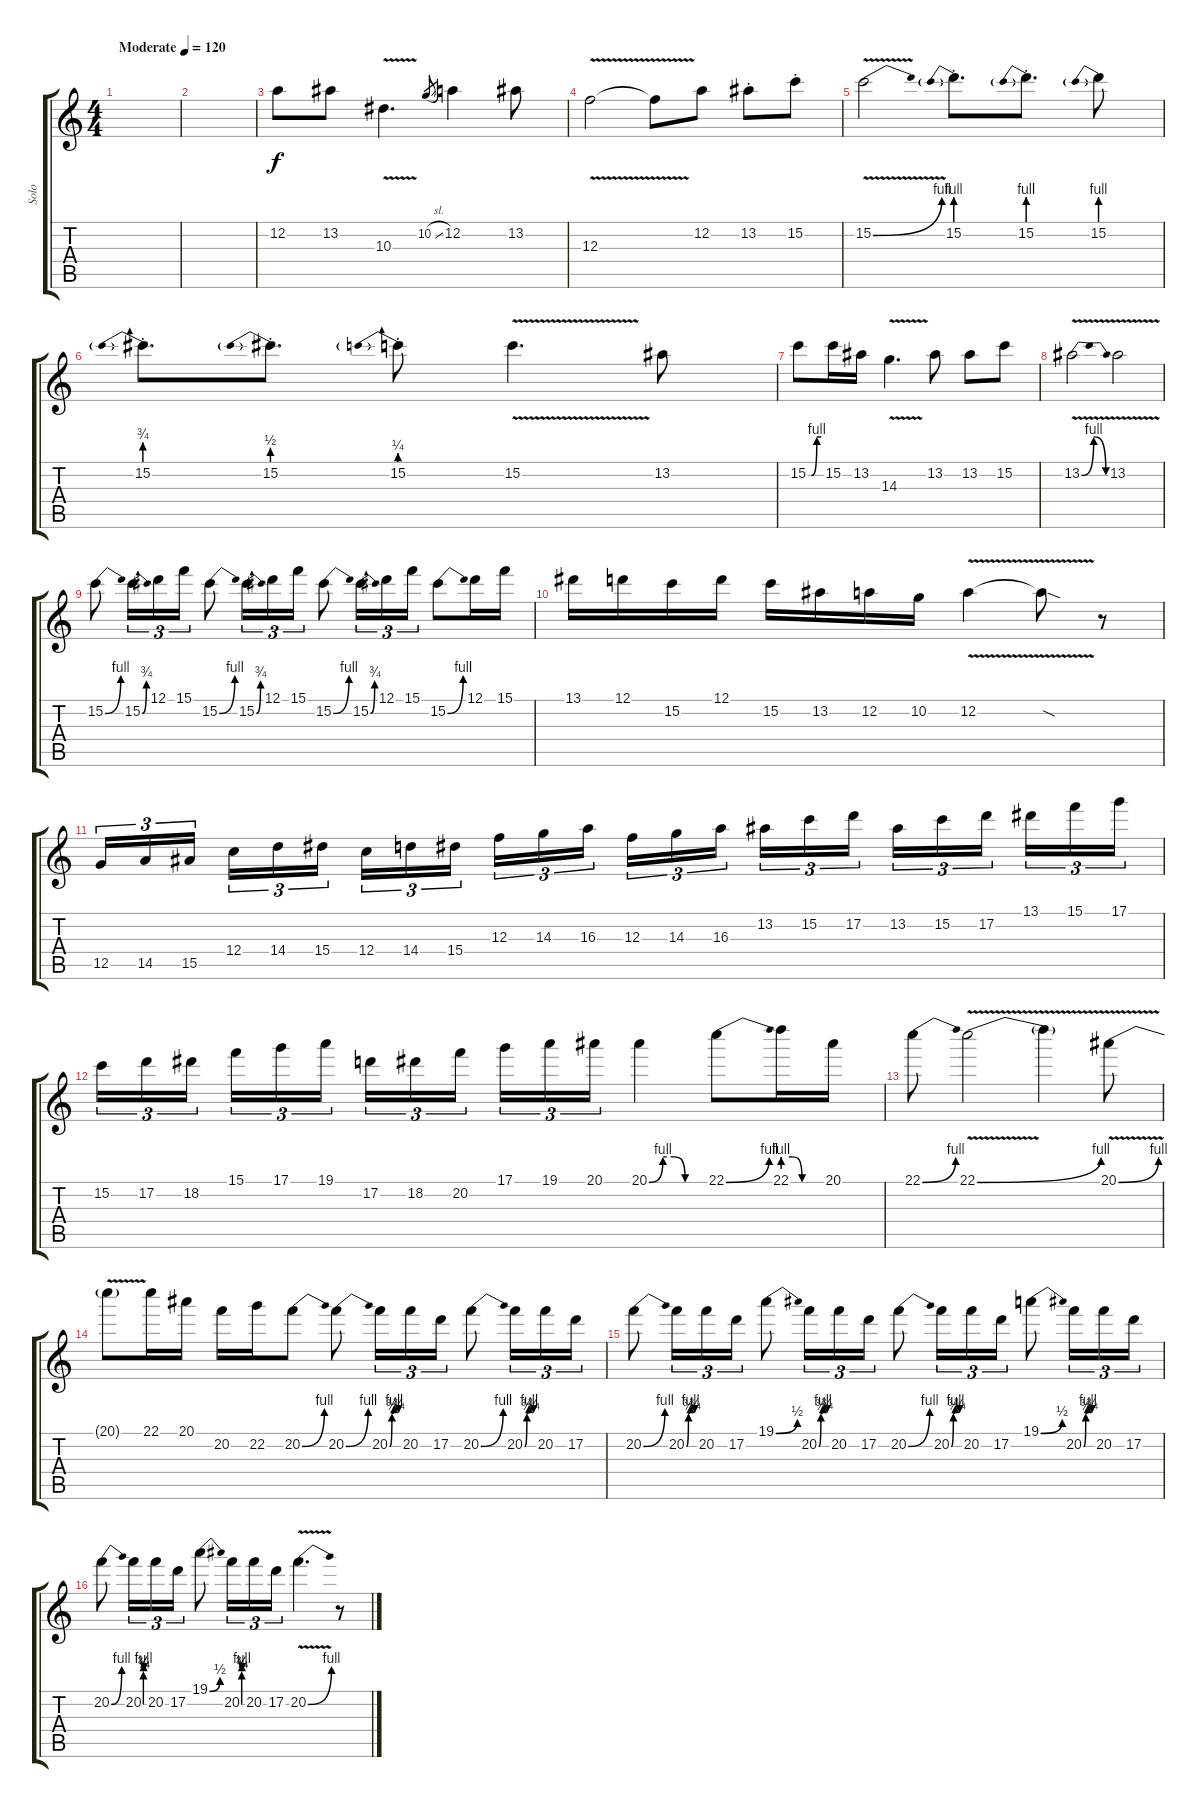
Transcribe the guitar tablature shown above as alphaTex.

\track ("Solo" "Solo") {instrument distortionguitar}
\staff {score tabs}
\tuning (D4 A3 F3 C3 G2 C2) {hide}
\ts (4 4)
\tempo (120 "Moderate")
\clef g2
\ks c
|
|
12.2.8 13.2.8 10.3{v}.4{d} 10.2{sl}.8{gr} 12.2.4 13.2.8 |
12.3{v}.2 12.3{t}.8 12.2.8 13.2{st}.8 15.2{st}.8 |
15.2{be (bend 0 0 60 4) v}.2 15.2{be (prebend 0 4 60 4) st}.8{d} 15.2{be (prebend 0 4 60 4) st}.8{d} 15.2{be (prebend 0 4 60 4)}.8 |
15.2{be (prebend 0 3 60 3) st}.8{d} 15.2{be (prebend 0 2 60 2) st}.8{d} 15.2{be (prebend 0 1 60 1) st}.8 15.2{v}.4{d} 13.2.8 |
15.2{be (custom 0 0 16 0 40 4 60 4)}.8 15.2.16 13.2.16 14.3{v}.4{d} 13.2.8 13.2.8 15.2.8 |
13.2{be (bendrelease 0 0 14 4 40 4 60 0) v}.2 13.2{v}.2 |
15.2{be (bend 0 0 60 4)}.8 15.2{be (bend 0 0 60 3)}.16{tu (3 2)} 12.1.16{tu (3 2)} 15.1.16{tu (3 2)} 15.2{be (bend 0 0 60 4)}.8 15.2{be (bend 0 0 60 3)}.16{tu (3 2)} 12.1.16{tu (3 2)} 15.1.16{tu (3 2)} 15.2{be (bend 0 0 60 4)}.8 15.2{be (bend 0 0 60 3)}.16{tu (3 2)} 12.1.16{tu (3 2)} 15.1.16{tu (3 2)} 15.2{be (bend 0 0 60 4)}.8 12.1.16 15.1.16 |
13.1.16 12.1.16 15.2.16 12.1.16 15.2.16 13.2.16 12.2.16 10.2.16 12.2{v}.4 12.2{sod t}.8 r.8 |
12.5.16{tu (3 2)} 14.5.16{tu (3 2)} 15.5.16{tu (3 2) beam splitsecondary} 12.4.16{tu (3 2)} 14.4.16{tu (3 2)} 15.4.16{tu (3 2)} 12.4.16{tu (3 2)} 14.4.16{tu (3 2)} 15.4.16{tu (3 2) beam splitsecondary} 12.3.16{tu (3 2)} 14.3.16{tu (3 2)} 16.3.16{tu (3 2)} 12.3.16{tu (3 2)} 14.3.16{tu (3 2)} 16.3.16{tu (3 2) beam splitsecondary} 13.2.16{tu (3 2)} 15.2.16{tu (3 2)} 17.2.16{tu (3 2)} 13.2.16{tu (3 2)} 15.2.16{tu (3 2)} 17.2.16{tu (3 2) beam splitsecondary} 13.1.16{tu (3 2)} 15.1.16{tu (3 2)} 17.1.16{tu (3 2)} |
15.2.16{tu (3 2)} 17.2.16{tu (3 2)} 18.2.16{tu (3 2) beam splitsecondary} 15.1.16{tu (3 2)} 17.1.16{tu (3 2)} 19.1.16{tu (3 2)} 17.2.16{tu (3 2)} 18.2.16{tu (3 2)} 20.2.16{tu (3 2) beam splitsecondary} 17.1.16{tu (3 2)} 19.1.16{tu (3 2)} 20.1.16{tu (3 2)} 20.1{be (custom 0 0 15 4 27 4 39 0 60 0)}.4 22.1{be (bend 0 0 60 4)}.8 22.1{be (custom 0 4 15 4 30 0 60 0)}.16 20.1.16 |
22.1{be (bend 0 0 60 4)}.8 22.1{be (bend 0 0 60 4) v}.2 22.1{t}.4 20.1{be (bend 0 0 60 4) v}.8 |
20.1{t}.8 22.1.16 20.1.16 20.2.16 22.2.16 20.2{be (bend 0 0 60 4)}.8 20.2{be (bend 0 0 60 4)}.8 20.2{be (custom 0 0 15 3 30 4 60 3)}.16{tu (3 2)} 20.2.16{tu (3 2)} 17.2.16{tu (3 2)} 20.2{be (bend 0 0 60 4)}.8 20.2{be (custom 0 0 15 3 30 4 60 3)}.16{tu (3 2)} 20.2.16{tu (3 2)} 17.2.16{tu (3 2)} |
20.2{be (bend 0 0 60 4)}.8 20.2{be (custom 0 0 15 3 30 4 60 3)}.16{tu (3 2)} 20.2.16{tu (3 2)} 17.2.16{tu (3 2)} 19.1{be (bend 0 0 60 2)}.8 20.2{be (custom 0 0 15 3 30 4 60 3)}.16{tu (3 2)} 20.2.16{tu (3 2)} 17.2.16{tu (3 2)} 20.2{be (bend 0 0 60 4)}.8 20.2{be (custom 0 0 15 3 30 4 60 3)}.16{tu (3 2)} 20.2.16{tu (3 2)} 17.2.16{tu (3 2)} 19.1{be (bend 0 0 60 2)}.8 20.2{be (custom 0 0 15 3 30 4 60 3)}.16{tu (3 2)} 20.2.16{tu (3 2)} 17.2.16{tu (3 2)} |
20.2{be (bend 0 0 60 4)}.8 20.2{be (custom 0 0 15 3 30 4 60 3)}.16{tu (3 2)} 20.2.16{tu (3 2)} 17.2.16{tu (3 2)} 19.1{be (bend 0 0 60 2)}.8 20.2{be (custom 0 0 15 3 30 4 60 3)}.16{tu (3 2)} 20.2.16{tu (3 2)} 17.2.16{tu (3 2)} 20.2{be (bend 0 0 60 4) v}.4{d} r.8
